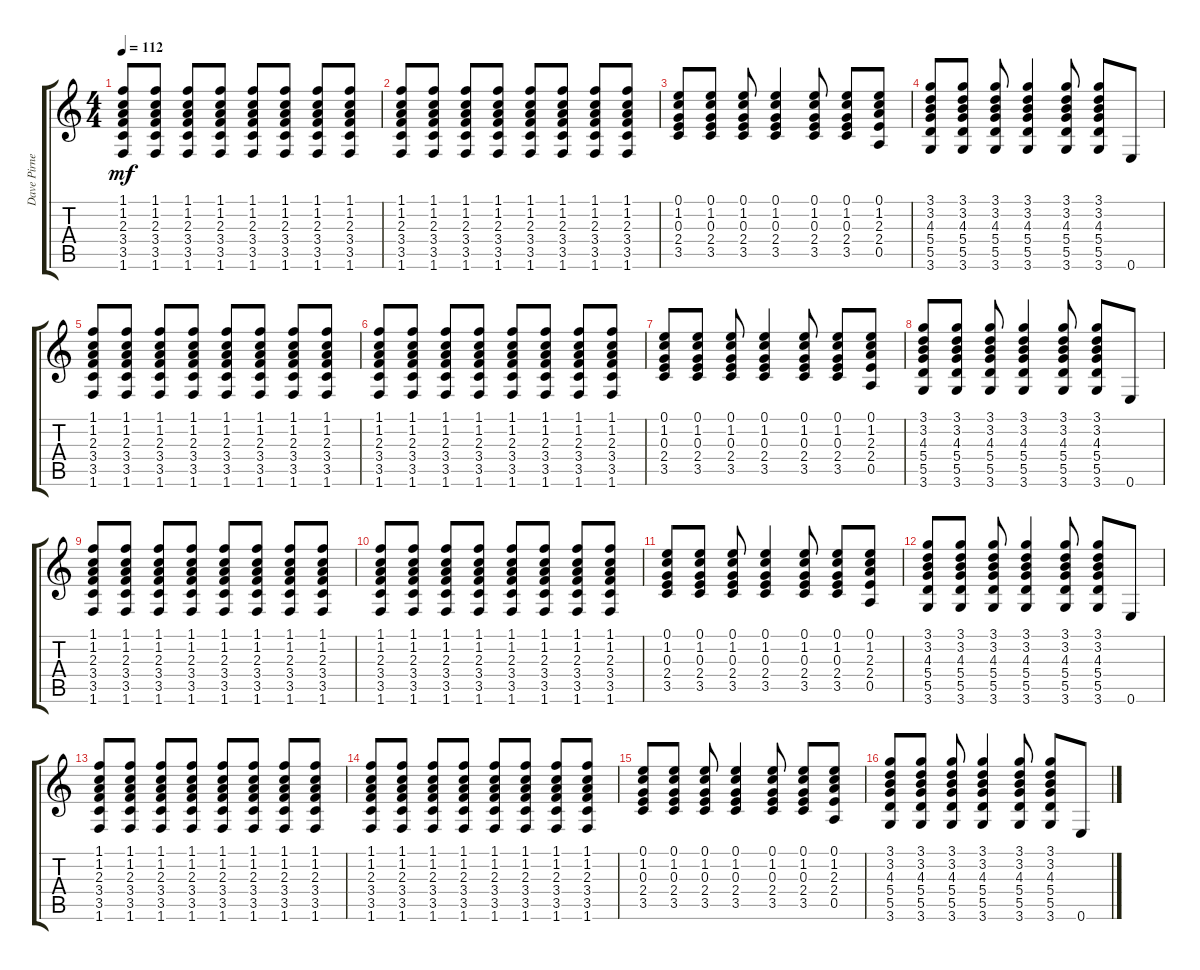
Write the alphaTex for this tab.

\track ("Dave Pirner" "Dave Pirne") {instrument acousticguitarsteel}
\staff {score tabs}
\tuning (E4 B3 G3 D3 A2 E2) {hide}
\ts (4 4)
\tempo 112
\clef g2
\ks c
(1.1 1.2 2.3 3.4 3.5 1.6).8{dy mf} (1.1 1.2 2.3 3.4 3.5 1.6).8 (1.1 1.2 2.3 3.4 3.5 1.6).8 (1.1 1.2 2.3 3.4 3.5 1.6).8 (1.1 1.2 2.3 3.4 3.5 1.6).8 (1.1 1.2 2.3 3.4 3.5 1.6).8 (1.1 1.2 2.3 3.4 3.5 1.6).8 (1.1 1.2 2.3 3.4 3.5 1.6).8 |
(1.1 1.2 2.3 3.4 3.5 1.6).8 (1.1 1.2 2.3 3.4 3.5 1.6).8 (1.1 1.2 2.3 3.4 3.5 1.6).8 (1.1 1.2 2.3 3.4 3.5 1.6).8 (1.1 1.2 2.3 3.4 3.5 1.6).8 (1.1 1.2 2.3 3.4 3.5 1.6).8 (1.1 1.2 2.3 3.4 3.5 1.6).8 (1.1 1.2 2.3 3.4 3.5 1.6).8 |
(0.1 1.2 0.3 2.4 3.5).8 (0.1 1.2 0.3 2.4 3.5).8 (0.1 1.2 0.3 2.4 3.5).8 (0.1 1.2 0.3 2.4 3.5).4 (0.1 1.2 0.3 2.4 3.5).8 (0.1 1.2 0.3 2.4 3.5).8 (0.1 1.2 2.3 2.4 0.5).8 |
(3.1 3.2 4.3 5.4 5.5 3.6).8 (3.1 3.2 4.3 5.4 5.5 3.6).8 (3.1 3.2 4.3 5.4 5.5 3.6).8 (3.1 3.2 4.3 5.4 5.5 3.6).4 (3.1 3.2 4.3 5.4 5.5 3.6).8 (3.1 3.2 4.3 5.4 5.5 3.6).8 0.6.8 |
(1.1 1.2 2.3 3.4 3.5 1.6).8 (1.1 1.2 2.3 3.4 3.5 1.6).8 (1.1 1.2 2.3 3.4 3.5 1.6).8 (1.1 1.2 2.3 3.4 3.5 1.6).8 (1.1 1.2 2.3 3.4 3.5 1.6).8 (1.1 1.2 2.3 3.4 3.5 1.6).8 (1.1 1.2 2.3 3.4 3.5 1.6).8 (1.1 1.2 2.3 3.4 3.5 1.6).8 |
(1.1 1.2 2.3 3.4 3.5 1.6).8 (1.1 1.2 2.3 3.4 3.5 1.6).8 (1.1 1.2 2.3 3.4 3.5 1.6).8 (1.1 1.2 2.3 3.4 3.5 1.6).8 (1.1 1.2 2.3 3.4 3.5 1.6).8 (1.1 1.2 2.3 3.4 3.5 1.6).8 (1.1 1.2 2.3 3.4 3.5 1.6).8 (1.1 1.2 2.3 3.4 3.5 1.6).8 |
(0.1 1.2 0.3 2.4 3.5).8 (0.1 1.2 0.3 2.4 3.5).8 (0.1 1.2 0.3 2.4 3.5).8 (0.1 1.2 0.3 2.4 3.5).4 (0.1 1.2 0.3 2.4 3.5).8 (0.1 1.2 0.3 2.4 3.5).8 (0.1 1.2 2.3 2.4 0.5).8 |
(3.1 3.2 4.3 5.4 5.5 3.6).8 (3.1 3.2 4.3 5.4 5.5 3.6).8 (3.1 3.2 4.3 5.4 5.5 3.6).8 (3.1 3.2 4.3 5.4 5.5 3.6).4 (3.1 3.2 4.3 5.4 5.5 3.6).8 (3.1 3.2 4.3 5.4 5.5 3.6).8 0.6.8 |
(1.1 1.2 2.3 3.4 3.5 1.6).8 (1.1 1.2 2.3 3.4 3.5 1.6).8 (1.1 1.2 2.3 3.4 3.5 1.6).8 (1.1 1.2 2.3 3.4 3.5 1.6).8 (1.1 1.2 2.3 3.4 3.5 1.6).8 (1.1 1.2 2.3 3.4 3.5 1.6).8 (1.1 1.2 2.3 3.4 3.5 1.6).8 (1.1 1.2 2.3 3.4 3.5 1.6).8 |
(1.1 1.2 2.3 3.4 3.5 1.6).8 (1.1 1.2 2.3 3.4 3.5 1.6).8 (1.1 1.2 2.3 3.4 3.5 1.6).8 (1.1 1.2 2.3 3.4 3.5 1.6).8 (1.1 1.2 2.3 3.4 3.5 1.6).8 (1.1 1.2 2.3 3.4 3.5 1.6).8 (1.1 1.2 2.3 3.4 3.5 1.6).8 (1.1 1.2 2.3 3.4 3.5 1.6).8 |
(0.1 1.2 0.3 2.4 3.5).8 (0.1 1.2 0.3 2.4 3.5).8 (0.1 1.2 0.3 2.4 3.5).8 (0.1 1.2 0.3 2.4 3.5).4 (0.1 1.2 0.3 2.4 3.5).8 (0.1 1.2 0.3 2.4 3.5).8 (0.1 1.2 2.3 2.4 0.5).8 |
(3.1 3.2 4.3 5.4 5.5 3.6).8 (3.1 3.2 4.3 5.4 5.5 3.6).8 (3.1 3.2 4.3 5.4 5.5 3.6).8 (3.1 3.2 4.3 5.4 5.5 3.6).4 (3.1 3.2 4.3 5.4 5.5 3.6).8 (3.1 3.2 4.3 5.4 5.5 3.6).8 0.6.8 |
(1.1 1.2 2.3 3.4 3.5 1.6).8 (1.1 1.2 2.3 3.4 3.5 1.6).8 (1.1 1.2 2.3 3.4 3.5 1.6).8 (1.1 1.2 2.3 3.4 3.5 1.6).8 (1.1 1.2 2.3 3.4 3.5 1.6).8 (1.1 1.2 2.3 3.4 3.5 1.6).8 (1.1 1.2 2.3 3.4 3.5 1.6).8 (1.1 1.2 2.3 3.4 3.5 1.6).8 |
(1.1 1.2 2.3 3.4 3.5 1.6).8 (1.1 1.2 2.3 3.4 3.5 1.6).8 (1.1 1.2 2.3 3.4 3.5 1.6).8 (1.1 1.2 2.3 3.4 3.5 1.6).8 (1.1 1.2 2.3 3.4 3.5 1.6).8 (1.1 1.2 2.3 3.4 3.5 1.6).8 (1.1 1.2 2.3 3.4 3.5 1.6).8 (1.1 1.2 2.3 3.4 3.5 1.6).8 |
(0.1 1.2 0.3 2.4 3.5).8 (0.1 1.2 0.3 2.4 3.5).8 (0.1 1.2 0.3 2.4 3.5).8 (0.1 1.2 0.3 2.4 3.5).4 (0.1 1.2 0.3 2.4 3.5).8 (0.1 1.2 0.3 2.4 3.5).8 (0.1 1.2 2.3 2.4 0.5).8 |
(3.1 3.2 4.3 5.4 5.5 3.6).8 (3.1 3.2 4.3 5.4 5.5 3.6).8 (3.1 3.2 4.3 5.4 5.5 3.6).8 (3.1 3.2 4.3 5.4 5.5 3.6).4 (3.1 3.2 4.3 5.4 5.5 3.6).8 (3.1 3.2 4.3 5.4 5.5 3.6).8 0.6.8
